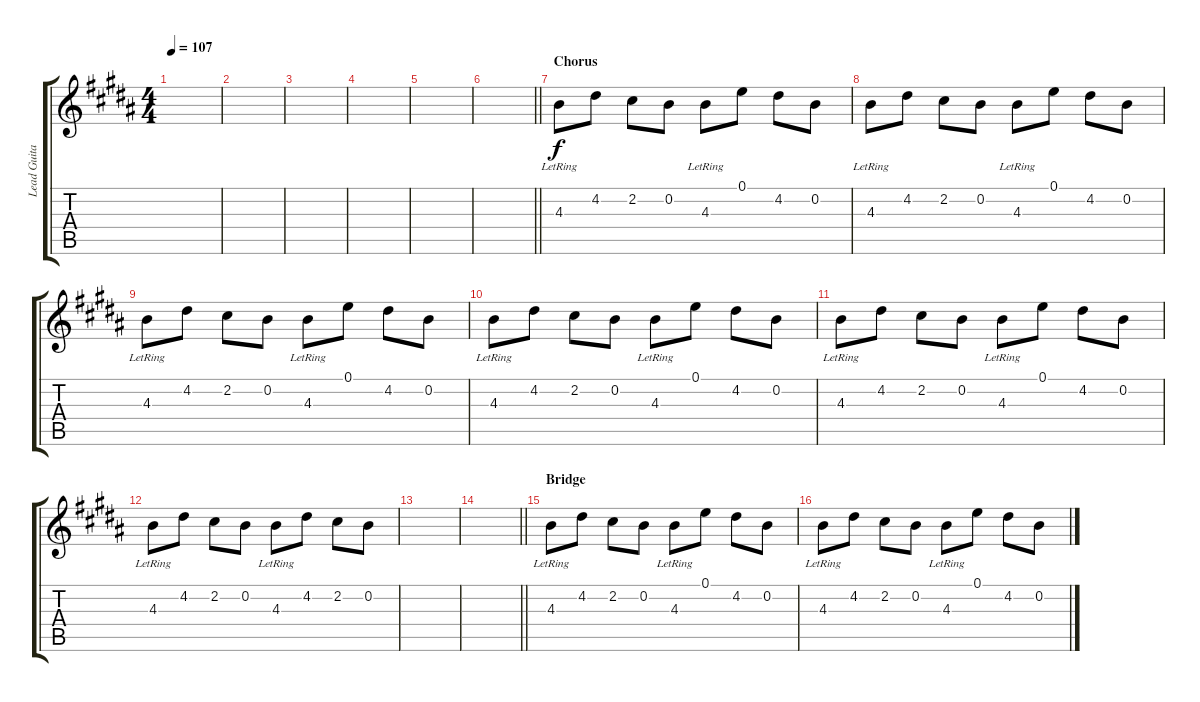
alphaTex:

\track ("Lead Guitar" "Lead Guita") {instrument acousticguitarsteel}
\staff {score tabs}
\tuning (E4 B3 G3 D3 A2 E2) {hide}
\ts (4 4)
\tempo 107
\clef g2
\ks b
|
|
|
|
|
\barLineRight lightlight
|
\section ("" "Chorus")
4.3{lr}.8 4.2.8 2.2.8 0.2.8 4.3{lr}.8 0.1.8 4.2.8 0.2.8 |
4.3{lr}.8 4.2.8 2.2.8 0.2.8 4.3{lr}.8 0.1.8 4.2.8 0.2.8 |
4.3{lr}.8 4.2.8 2.2.8 0.2.8 4.3{lr}.8 0.1.8 4.2.8 0.2.8 |
4.3{lr}.8 4.2.8 2.2.8 0.2.8 4.3{lr}.8 0.1.8 4.2.8 0.2.8 |
4.3{lr}.8 4.2.8 2.2.8 0.2.8 4.3{lr}.8 0.1.8 4.2.8 0.2.8 |
4.3{lr}.8 4.2.8 2.2.8 0.2.8 4.3{lr}.8 4.2.8 2.2.8 0.2.8 |
|
\barLineRight lightlight
|
\section ("" "Bridge")
4.3{lr}.8 4.2.8 2.2.8 0.2.8 4.3{lr}.8 0.1.8 4.2.8 0.2.8 |
4.3{lr}.8 4.2.8 2.2.8 0.2.8 4.3{lr}.8 0.1.8 4.2.8 0.2.8
